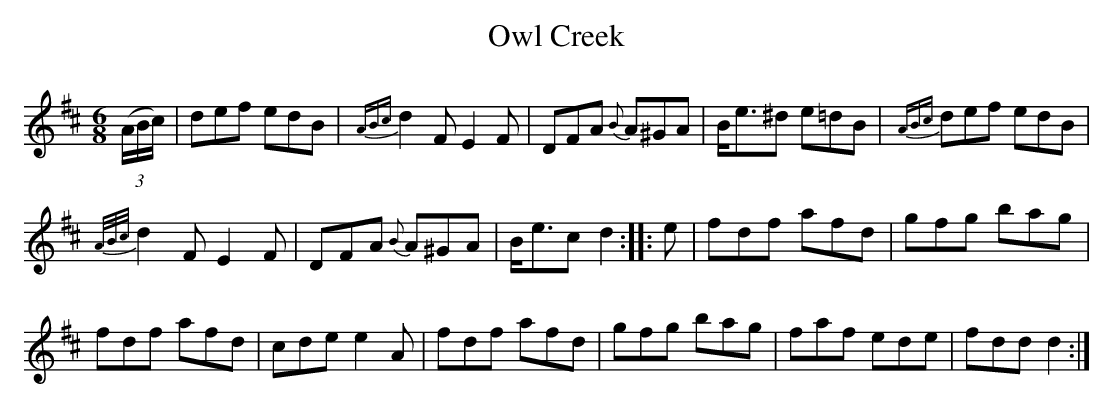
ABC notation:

X:1
T:Owl Creek
M:6/8
L:1/8
Q:1/8=270
K:D
(3(A/B/c/)|def edB|{ABc}d2F E2F|DFA {B}A^GA|B<e^d e=dB|{ABc}def edB|
{A/B/c/}d2F E2F|DFA {B}A^GA|B<ec d2::e|fdf afd|gfg bag|
fdf afd|cde e2A|fdf afd|gfg bag|faf ede|fdd d2:|
